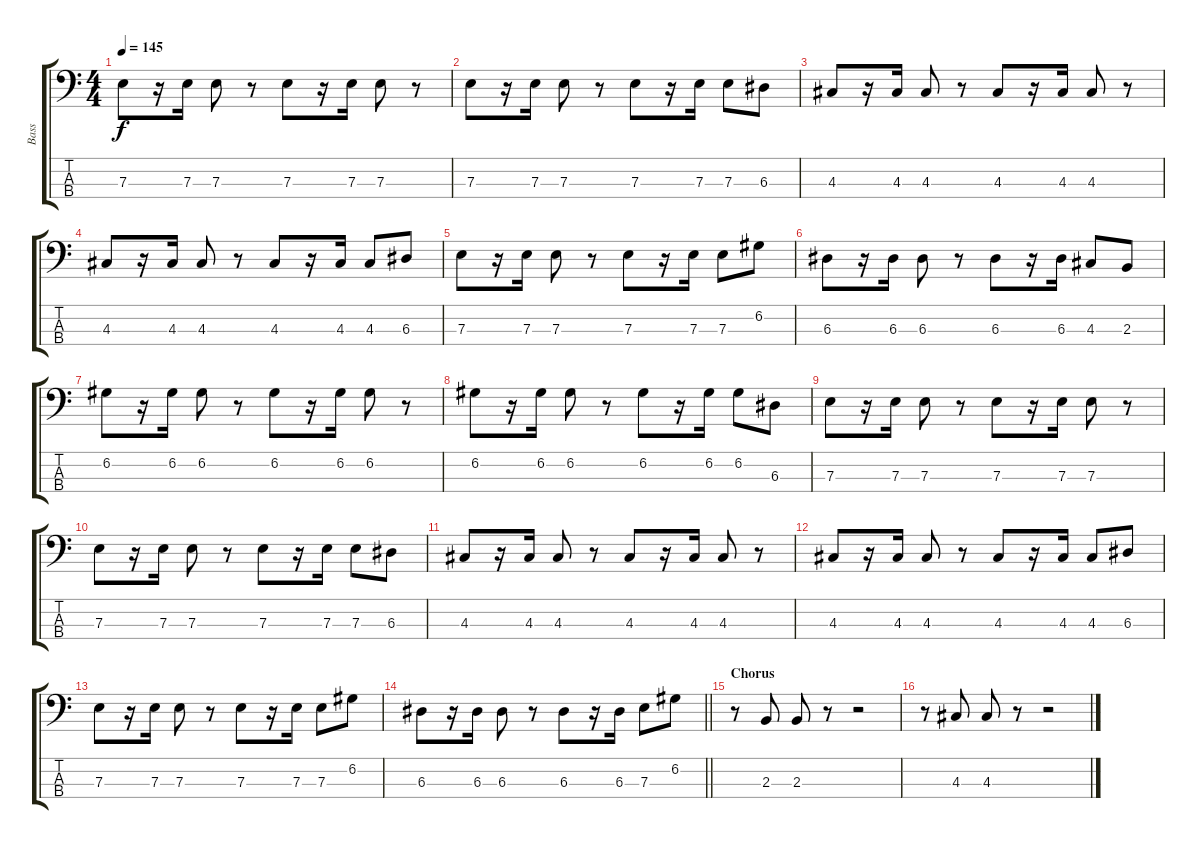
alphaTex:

\track ("Bass" "Bass") {instrument electricbassfinger}
\staff {score tabs}
\tuning (G2 D2 A1 E1) {hide}
\ts (4 4)
\tempo 145
\clef f4
\ks c
7.3.8{dy f} r.16 7.3.16 7.3.8 r.8 7.3.8 r.16 7.3.16 7.3.8 r.8 |
7.3.8 r.16 7.3.16 7.3.8 r.8 7.3.8 r.16 7.3.16 7.3.8 6.3.8 |
4.3.8 r.16 4.3.16 4.3.8 r.8 4.3.8 r.16 4.3.16 4.3.8 r.8 |
4.3.8 r.16 4.3.16 4.3.8 r.8 4.3.8 r.16 4.3.16 4.3.8 6.3.8 |
7.3.8 r.16 7.3.16 7.3.8 r.8 7.3.8 r.16 7.3.16 7.3.8 6.2.8 |
6.3.8 r.16 6.3.16 6.3.8 r.8 6.3.8 r.16 6.3.16 4.3.8 2.3.8 |
6.2.8 r.16 6.2.16 6.2.8 r.8 6.2.8 r.16 6.2.16 6.2.8 r.8 |
6.2.8 r.16 6.2.16 6.2.8 r.8 6.2.8 r.16 6.2.16 6.2.8 6.3.8 |
7.3.8 r.16 7.3.16 7.3.8 r.8 7.3.8 r.16 7.3.16 7.3.8 r.8 |
7.3.8 r.16 7.3.16 7.3.8 r.8 7.3.8 r.16 7.3.16 7.3.8 6.3.8 |
4.3.8 r.16 4.3.16 4.3.8 r.8 4.3.8 r.16 4.3.16 4.3.8 r.8 |
4.3.8 r.16 4.3.16 4.3.8 r.8 4.3.8 r.16 4.3.16 4.3.8 6.3.8 |
7.3.8 r.16 7.3.16 7.3.8 r.8 7.3.8 r.16 7.3.16 7.3.8 6.2.8 |
\barLineRight lightlight
6.3.8 r.16 6.3.16 6.3.8 r.8 6.3.8 r.16 6.3.16 7.3.8 6.2.8 |
\section ("" "Chorus")
r.8 2.3.8 2.3.8 r.8 r.2 |
r.8 4.3.8 4.3.8 r.8 r.2
